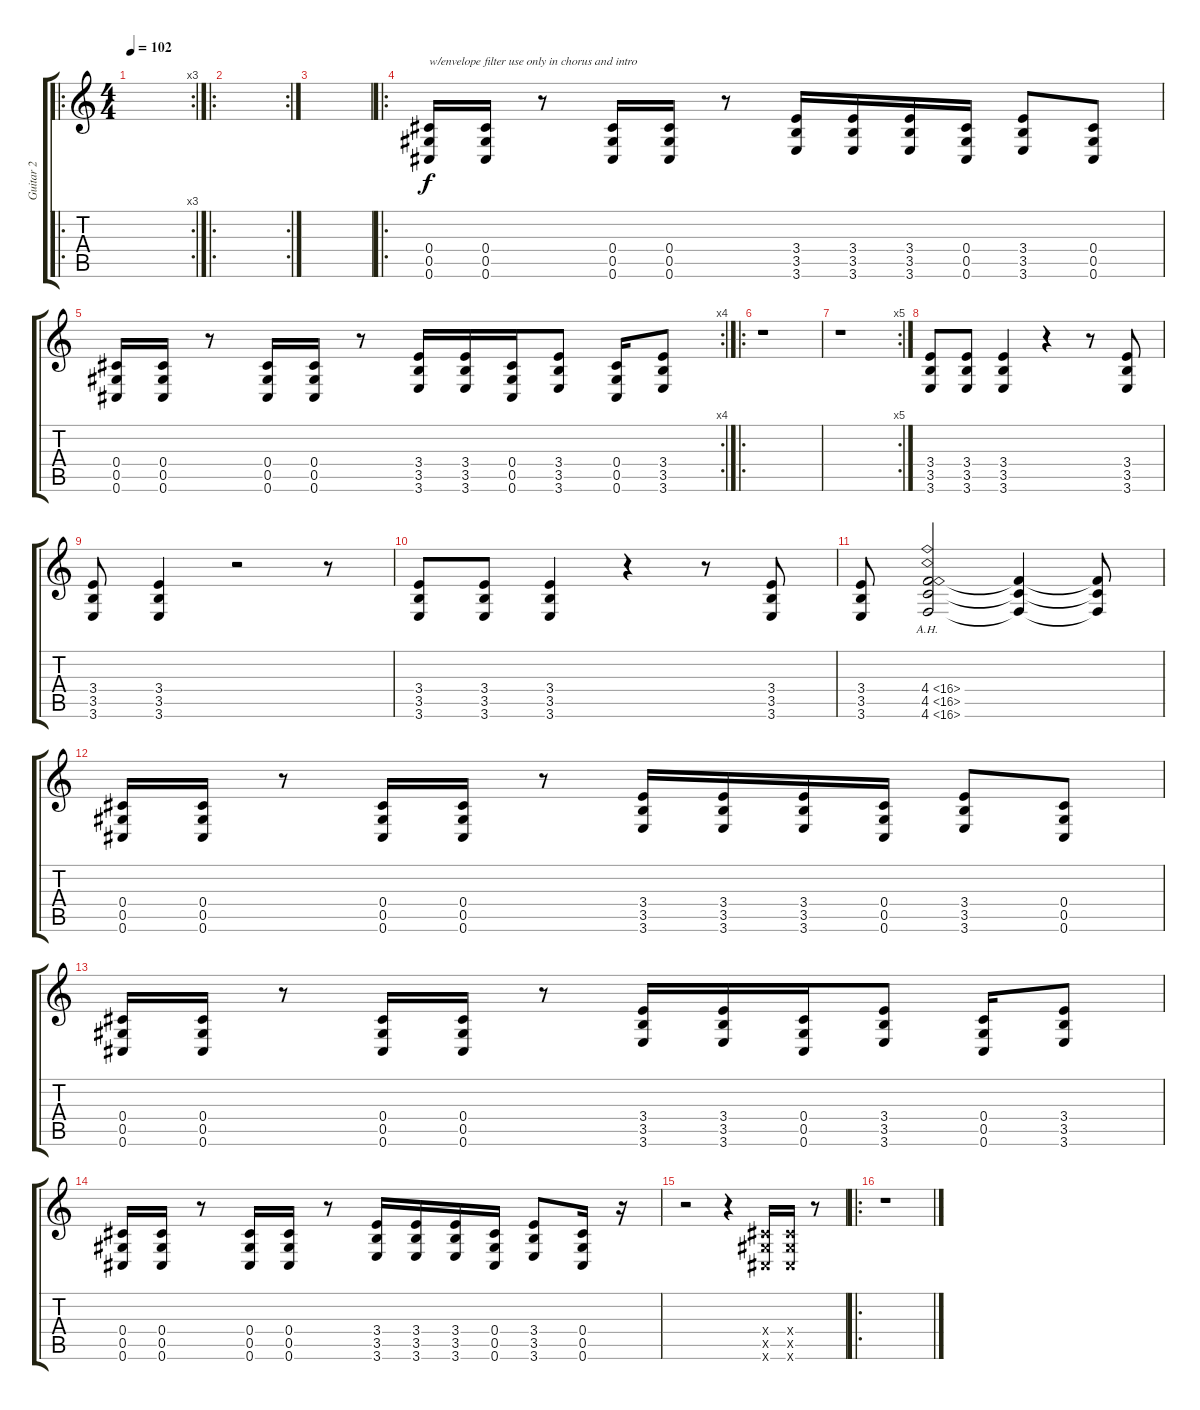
\track ("Guitar 2" "Guitar 2") {instrument distortionguitar}
\staff {score tabs}
\tuning (Eb4 Bb3 Gb3 Db3 Ab2 Db2) {hide}
\ro
\rc 3
\ts (4 4)
\tempo 102
\clef g2
\ks c
|
\ro
\rc 2
|
|
\ro
(0.4 0.5 0.6).16{txt "w/envelope filter use only in chorus and intro"} (0.4 0.5 0.6).16 r.8 (0.4 0.5 0.6).16 (0.4 0.5 0.6).16 r.8 (3.4 3.5 3.6).16 (3.4 3.5 3.6).16 (3.4 3.5 3.6).16 (0.4 0.5 0.6).16 (3.4 3.5 3.6).8 (0.4 0.5 0.6).8 |
\rc 4
(0.4 0.5 0.6).16 (0.4 0.5 0.6).16 r.8 (0.4 0.5 0.6).16 (0.4 0.5 0.6).16 r.8 (3.4 3.5 3.6).16 (3.4 3.5 3.6).16 (0.4 0.5 0.6).16 (3.4 3.5 3.6).8 (0.4 0.5 0.6).16 (3.4 3.5 3.6).8 |
\ro
r.1 |
\rc 5
r.1 |
(3.4 3.5 3.6).8 (3.4 3.5 3.6).8 (3.4 3.5 3.6).4 r.4 r.8 (3.4 3.5 3.6).8 |
(3.4 3.5 3.6).8 (3.4 3.5 3.6).4 r.2 r.8 |
(3.4 3.5 3.6).8 (3.4 3.5 3.6).8 (3.4 3.5 3.6).4 r.4 r.8 (3.4 3.5 3.6).8 |
(3.4 3.5 3.6).8 (4.4{ah 12} 4.5{ah 12} 4.6{ah 12}).2 (4.4{t} 4.5{t} 4.6{t}).4 (4.4{t} 4.5{t} 4.6{t}).8 |
(0.4 0.5 0.6).16 (0.4 0.5 0.6).16 r.8 (0.4 0.5 0.6).16 (0.4 0.5 0.6).16 r.8 (3.4 3.5 3.6).16 (3.4 3.5 3.6).16 (3.4 3.5 3.6).16 (0.4 0.5 0.6).16 (3.4 3.5 3.6).8 (0.4 0.5 0.6).8 |
(0.4 0.5 0.6).16 (0.4 0.5 0.6).16 r.8 (0.4 0.5 0.6).16 (0.4 0.5 0.6).16 r.8 (3.4 3.5 3.6).16 (3.4 3.5 3.6).16 (0.4 0.5 0.6).16 (3.4 3.5 3.6).8 (0.4 0.5 0.6).16 (3.4 3.5 3.6).8 |
(0.4 0.5 0.6).16 (0.4 0.5 0.6).16 r.8 (0.4 0.5 0.6).16 (0.4 0.5 0.6).16 r.8 (3.4 3.5 3.6).16 (3.4 3.5 3.6).16 (3.4 3.5 3.6).16 (0.4 0.5 0.6).16 (3.4 3.5 3.6).8 (0.4 0.5 0.6).16 r.16 |
r.2 r.4 (0.4{x} 0.5{x} 0.6{x}).16 (0.4{x} 0.5{x} 0.6{x}).16 r.8 |
\ro
r.1
